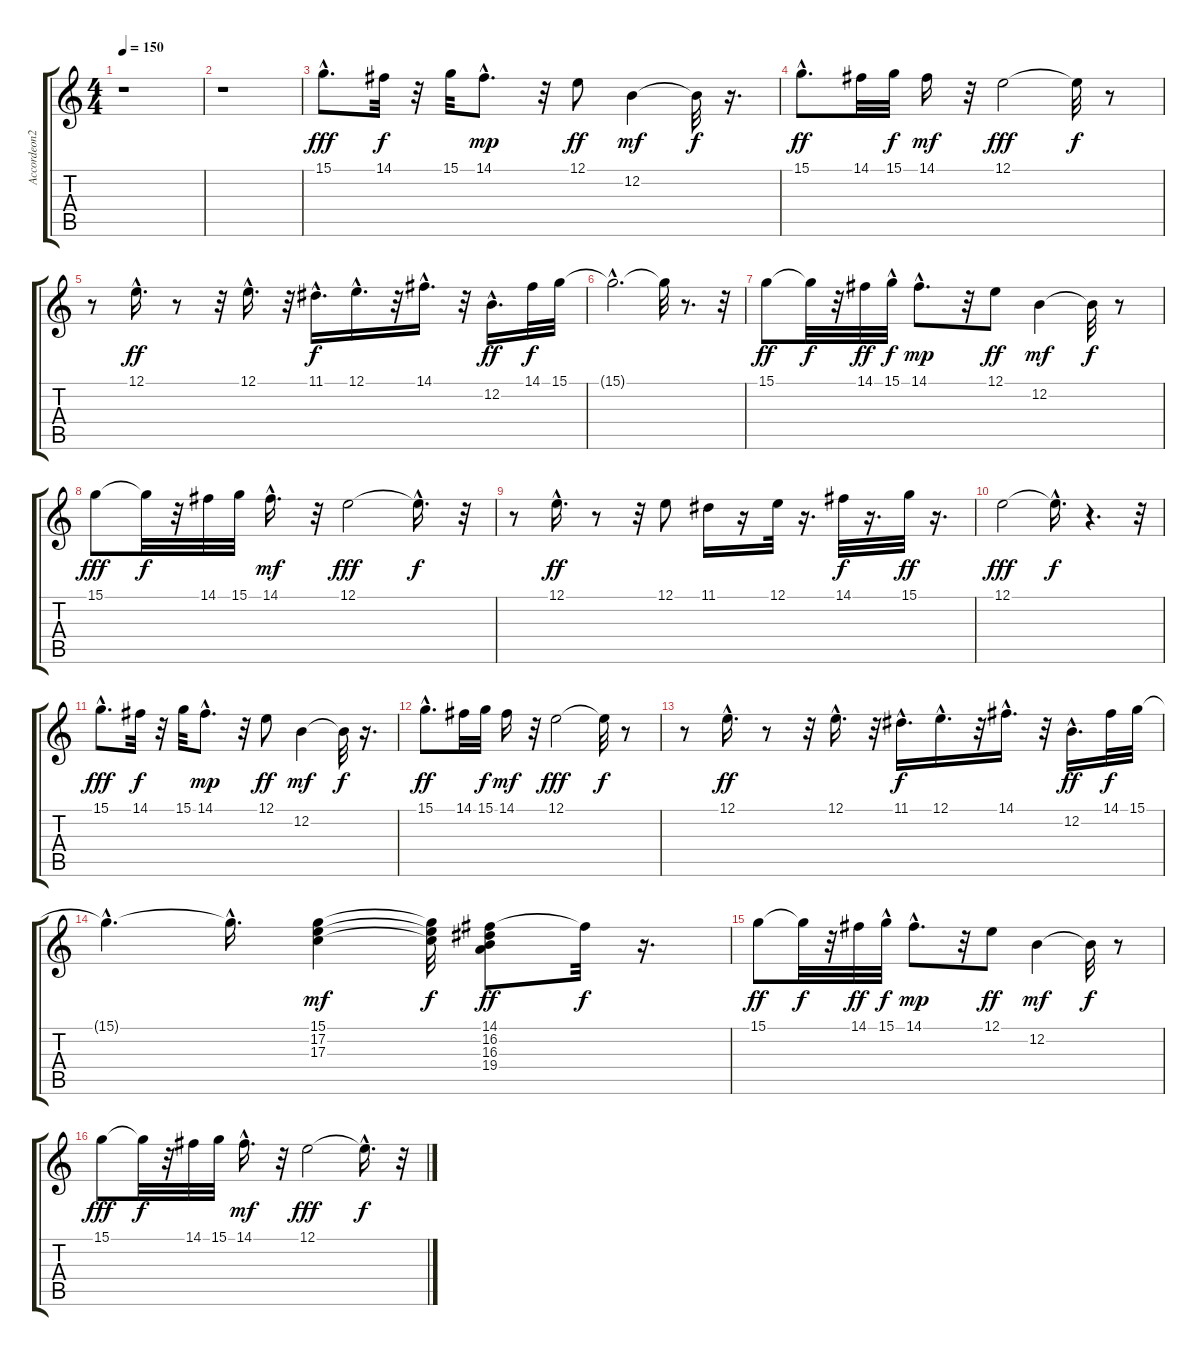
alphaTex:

\track ("Accordeon2" "Accordeon2") {instrument accordion}
\staff {score tabs}
\tuning (E4 B3 G3 D3 A2 E2) {hide}
\ts (4 4)
\tempo 150
\clef g2
\ks c
r.1{dy fff instrument accordion} |
r.1 |
15.1{hac}.8{d} 14.1.32{dy f} r.32 15.1.32 14.1{hac}.8{d dy mp} r.32 12.1.8{dy ff} 12.2.4{dy mf} 12.2{t}.32{dy f} r.16{d} |
15.1{hac}.8{d dy ff} 14.1.32 15.1.32{dy f} 14.1.16{dy mf} r.32 12.1.2{dy fff} 12.1{t}.32{dy f} r.8 |
r.8 12.1{hac}.16{d dy ff} r.8 r.32 12.1{hac}.16{d} r.32 11.1{hac}.16{d dy f} 12.1{hac}.16{d} r.32 14.1{hac}.16{d} r.32 12.2{hac}.16{d dy ff} 14.1.32{dy f} 15.1.32 |
15.1{hac t}.2{d} 15.1{t}.32 r.8{d} r.32 |
15.1.8{dy ff} 15.1{t}.32{dy f} r.32 14.1.32{dy ff} 15.1{hac}.32{dy f} 14.1{hac}.8{d dy mp} r.32 12.1.8{dy ff} 12.2.4{dy mf} 12.2{t}.32{dy f} r.8 |
15.1.8{dy fff} 15.1{t}.32{dy f} r.32 14.1.32 15.1.32 14.1{hac}.16{d dy mf} r.32 12.1.2{dy fff} 12.1{hac t}.16{d dy f} r.32 |
r.8 12.1{hac}.16{d dy ff} r.8 r.32 12.1.8 11.1.16 r.16 12.1.32 r.16{d} 14.1.32{dy f} r.16{d} 15.1.32{dy ff} r.16{d} |
12.1.2{dy fff} 12.1{hac t}.16{d dy f} r.4{d} r.32 |
15.1{hac}.8{d dy fff} 14.1.32{dy f} r.32 15.1.32 14.1{hac}.8{d dy mp} r.32 12.1.8{dy ff} 12.2.4{dy mf} 12.2{t}.32{dy f} r.16{d} |
15.1{hac}.8{d dy ff} 14.1.32 15.1.32{dy f} 14.1.16{dy mf} r.32 12.1.2{dy fff} 12.1{t}.32{dy f} r.8 |
r.8 12.1{hac}.16{d dy ff} r.8 r.32 12.1{hac}.16{d} r.32 11.1{hac}.16{d dy f} 12.1{hac}.16{d} r.32 14.1{hac}.16{d} r.32 12.2{hac}.16{d dy ff} 14.1.32{dy f} 15.1.32 |
15.1{hac t}.4{d} 15.1{hac t}.16{d} (15.1 17.2 17.3).4{dy mf} (15.1{t} 17.2{t} 17.3{t}).32{dy f} (14.1 16.2 16.3 19.4).8{dy ff} 14.1{t}.32{dy f} r.16{d} |
15.1.8{dy ff} 15.1{t}.32{dy f} r.32 14.1.32{dy ff} 15.1{hac}.32{dy f} 14.1{hac}.8{d dy mp} r.32 12.1.8{dy ff} 12.2.4{dy mf} 12.2{t}.32{dy f} r.8 |
15.1.8{dy fff} 15.1{t}.32{dy f} r.32 14.1.32 15.1.32 14.1{hac}.16{d dy mf} r.32 12.1.2{dy fff} 12.1{hac t}.16{d dy f} r.32
